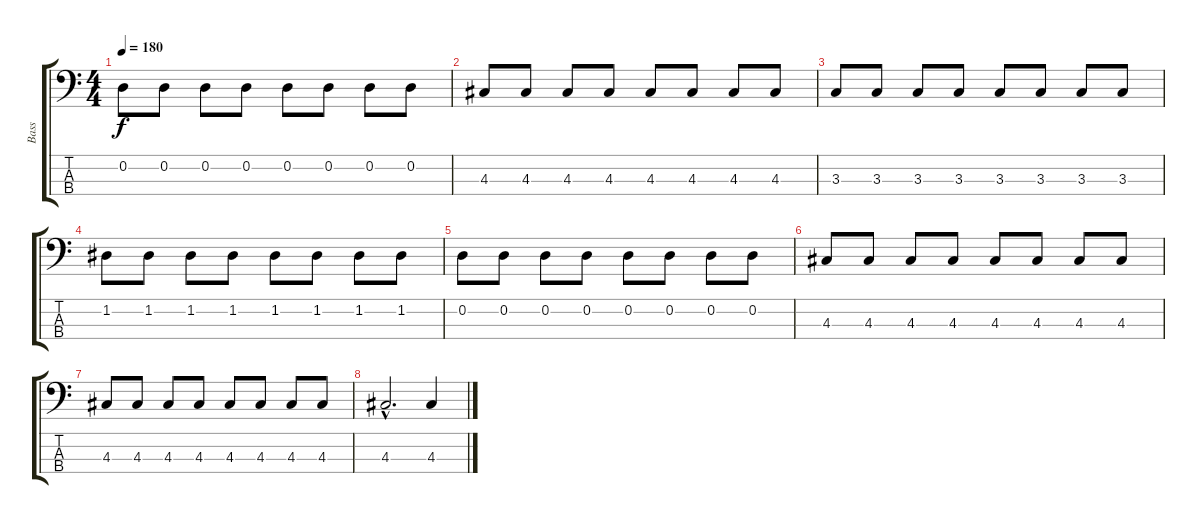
\track ("Bass" "Bass") {instrument electricbasspick}
\staff {score tabs}
\tuning (G2 D2 A1 E1) {hide}
\ts (4 4)
\tempo 180
\clef f4
\ks c
0.2.8{dy f} 0.2.8 0.2.8 0.2.8 0.2.8 0.2.8 0.2.8 0.2.8 |
4.3.8 4.3.8 4.3.8 4.3.8 4.3.8 4.3.8 4.3.8 4.3.8 |
3.3.8 3.3.8 3.3.8 3.3.8 3.3.8 3.3.8 3.3.8 3.3.8 |
1.2.8 1.2.8 1.2.8 1.2.8 1.2.8 1.2.8 1.2.8 1.2.8 |
0.2.8 0.2.8 0.2.8 0.2.8 0.2.8 0.2.8 0.2.8 0.2.8 |
4.3.8 4.3.8 4.3.8 4.3.8 4.3.8 4.3.8 4.3.8 4.3.8 |
4.3.8 4.3.8 4.3.8 4.3.8 4.3.8 4.3.8 4.3.8 4.3.8 |
4.3{hac}.2{d} 4.3.4
